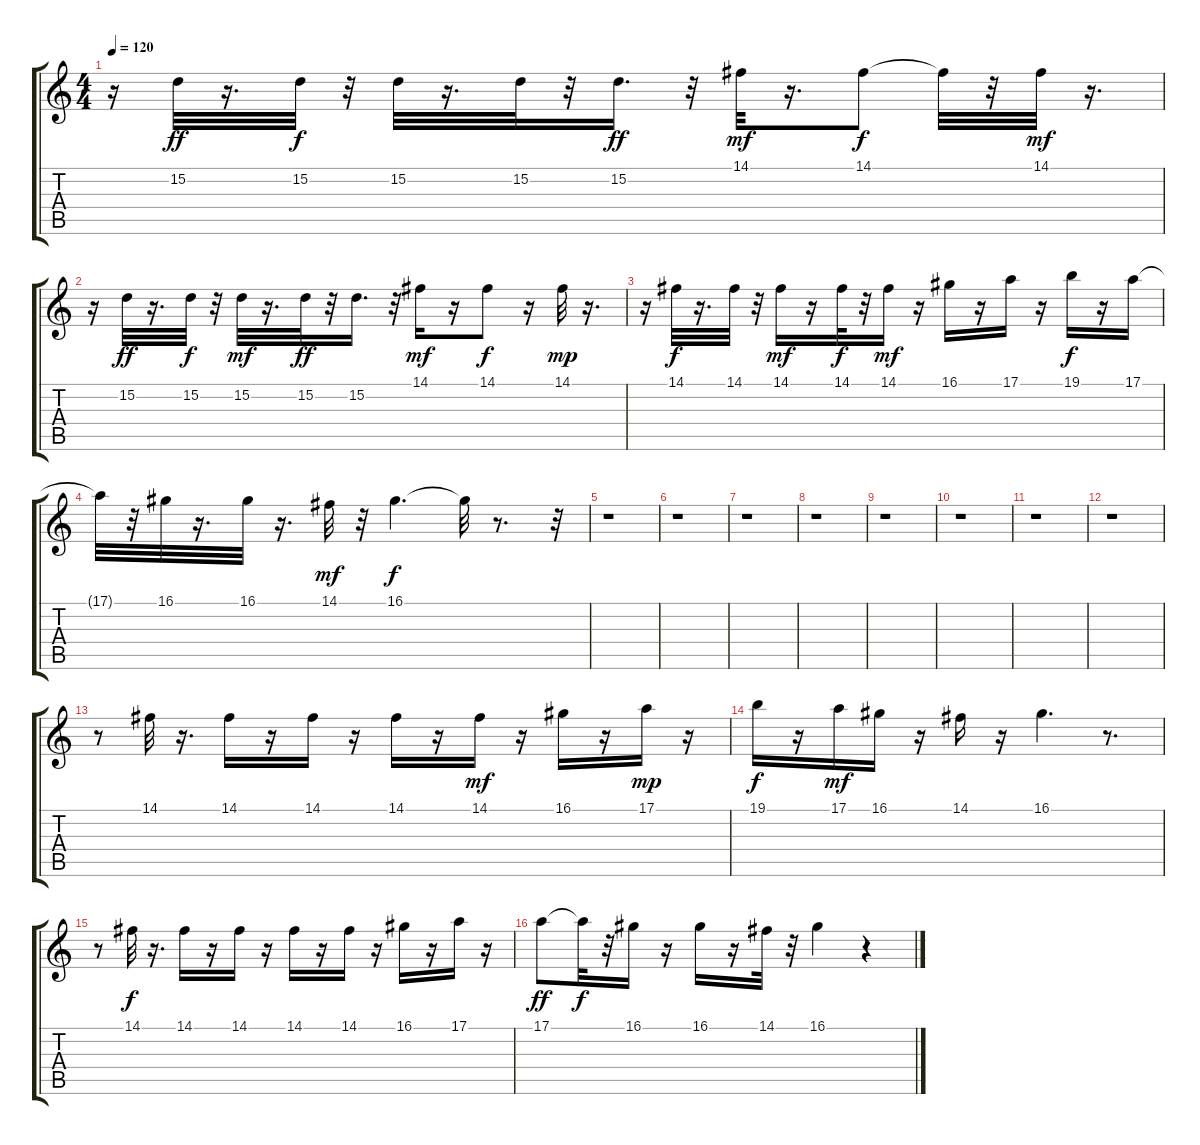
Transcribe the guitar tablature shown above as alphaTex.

\track "" {instrument flute}
\staff {score tabs}
\tuning (E4 B3 G3 D3 A2 E2) {hide}
\ts (4 4)
\tempo 120
\clef g2
\ks c
r.16{dy f} 15.2.32{dy ff} r.16{d} 15.2.32{dy f} r.32 15.2.32 r.16{d} 15.2.32 r.32 15.2.16{d dy ff} r.32 14.1.32{dy mf} r.16{d} 14.1.8{dy f} 14.1{t}.32 r.32 14.1.32{dy mf} r.16{d} |
r.16 15.2.32{dy ff} r.16{d} 15.2.32{dy f} r.32 15.2.32{dy mf} r.16{d} 15.2.32{dy ff} r.32 15.2.16{d} r.32 14.1.16{dy mf} r.16 14.1.8{dy f} r.16 14.1.32{dy mp} r.16{d} |
r.16 14.1.32{dy f} r.16{d} 14.1.32 r.32 14.1.16{dy mf} r.16 14.1.32{dy f} r.32 14.1.16{dy mf} r.16 16.1.16 r.16 17.1.16 r.16 19.1.16{dy f} r.16 17.1.16 |
17.1{t}.32 r.32 16.1.32 r.16{d} 16.1.32 r.16{d} 14.1.32{dy mf} r.32 16.1.4{d dy f} 16.1{t}.32 r.8{d} r.32 |
r.1 |
r.1 |
r.1 |
r.1 |
r.1 |
r.1 |
r.1 |
r.1 |
r.8 14.1.32 r.16{d} 14.1.16 r.16 14.1.16 r.16 14.1.16 r.16 14.1.16{dy mf} r.16 16.1.16 r.16 17.1.16{dy mp} r.16 |
19.1.16{dy f} r.16 17.1.16{dy mf} 16.1.16 r.16 14.1.16 r.16 16.1.4{d} r.8{d} |
r.8 14.1.32{dy f} r.16{d} 14.1.16 r.16 14.1.16 r.16 14.1.16 r.16 14.1.16 r.16 16.1.16 r.16 17.1.16 r.16 |
17.1.8{dy ff} 17.1{t}.32{dy f} r.32 16.1.16 r.16 16.1.16 r.16 14.1.32 r.32 16.1.4 r.4
